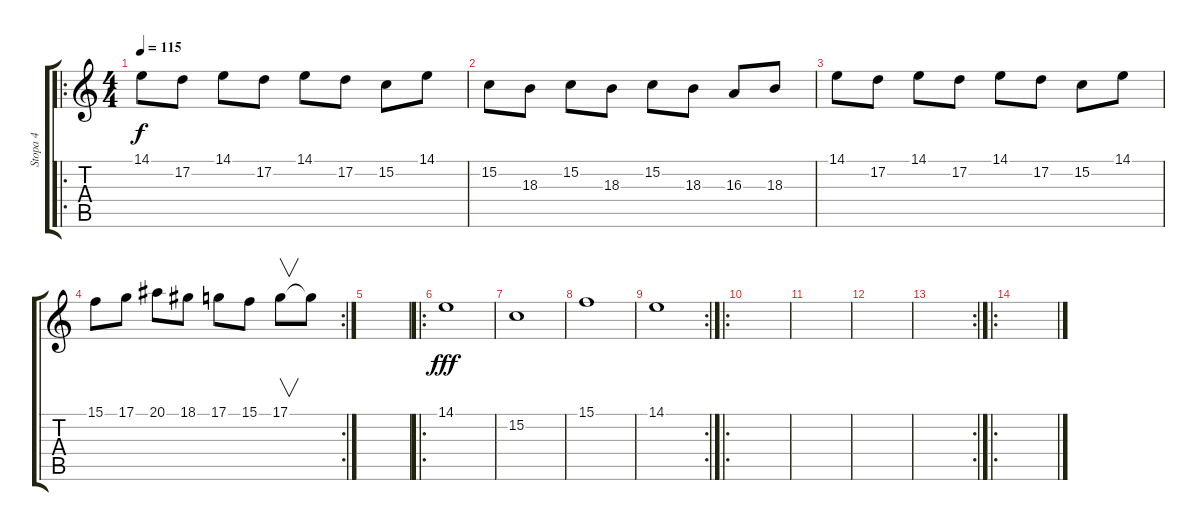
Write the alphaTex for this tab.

\track ("Stopa 4" "Stopa 4") {instrument synthvoice}
\staff {score tabs}
\tuning (D4 A3 F3 C3 G2 C2) {hide}
\ro
\ts (4 4)
\tempo 115
\clef g2
\ks c
14.1.8{dy f instrument synthvoice} 17.2.8 14.1.8 17.2.8 14.1.8 17.2.8 15.2.8 14.1.8 |
15.2.8 18.3.8 15.2.8 18.3.8 15.2.8 18.3.8 16.3.8 18.3.8 |
14.1.8 17.2.8 14.1.8 17.2.8 14.1.8 17.2.8 15.2.8 14.1.8 |
\rc 2
15.1.8 17.1.8 20.1.8 18.1.8 17.1.8 15.1.8 17.1.8{v} 17.1{t}.8 |
|
\ro
14.1.1{dy fff} |
15.2.1 |
15.1.1 |
\rc 2
14.1.1 |
\ro
|
|
|
\rc 2
|
\ro
